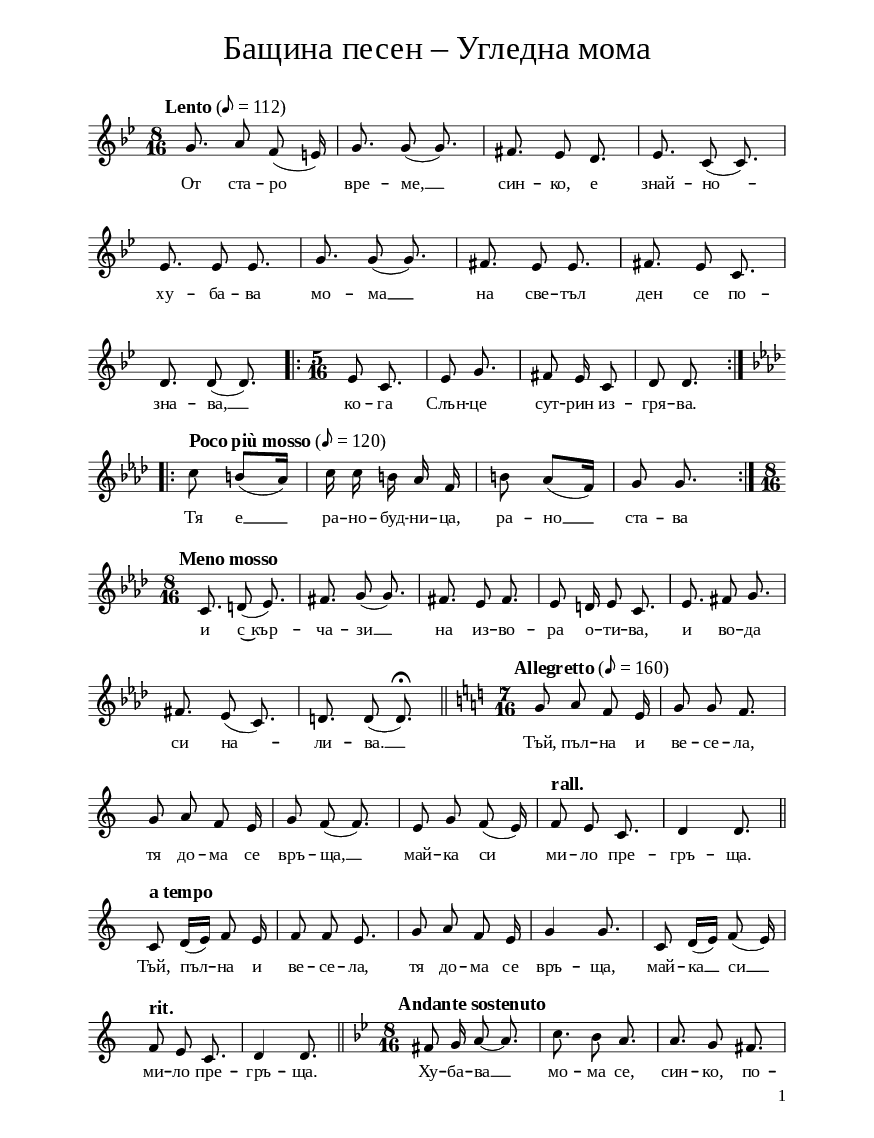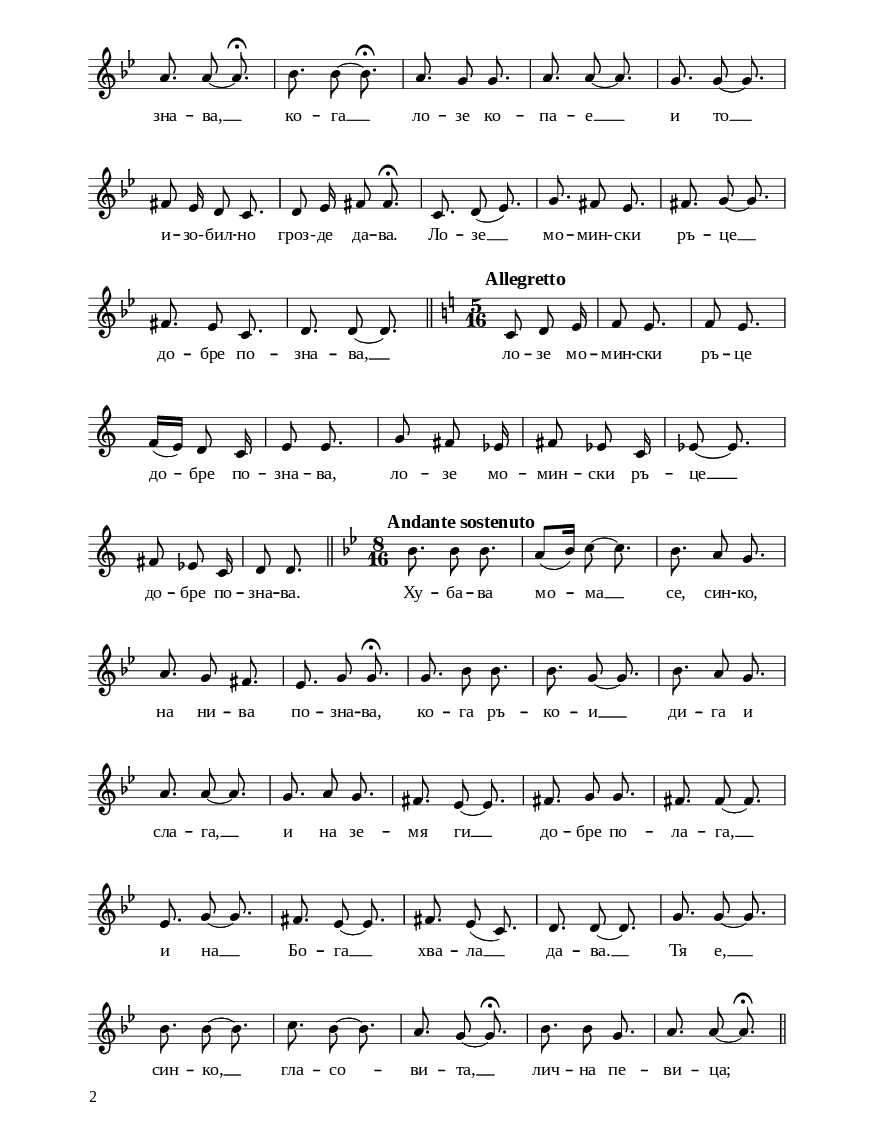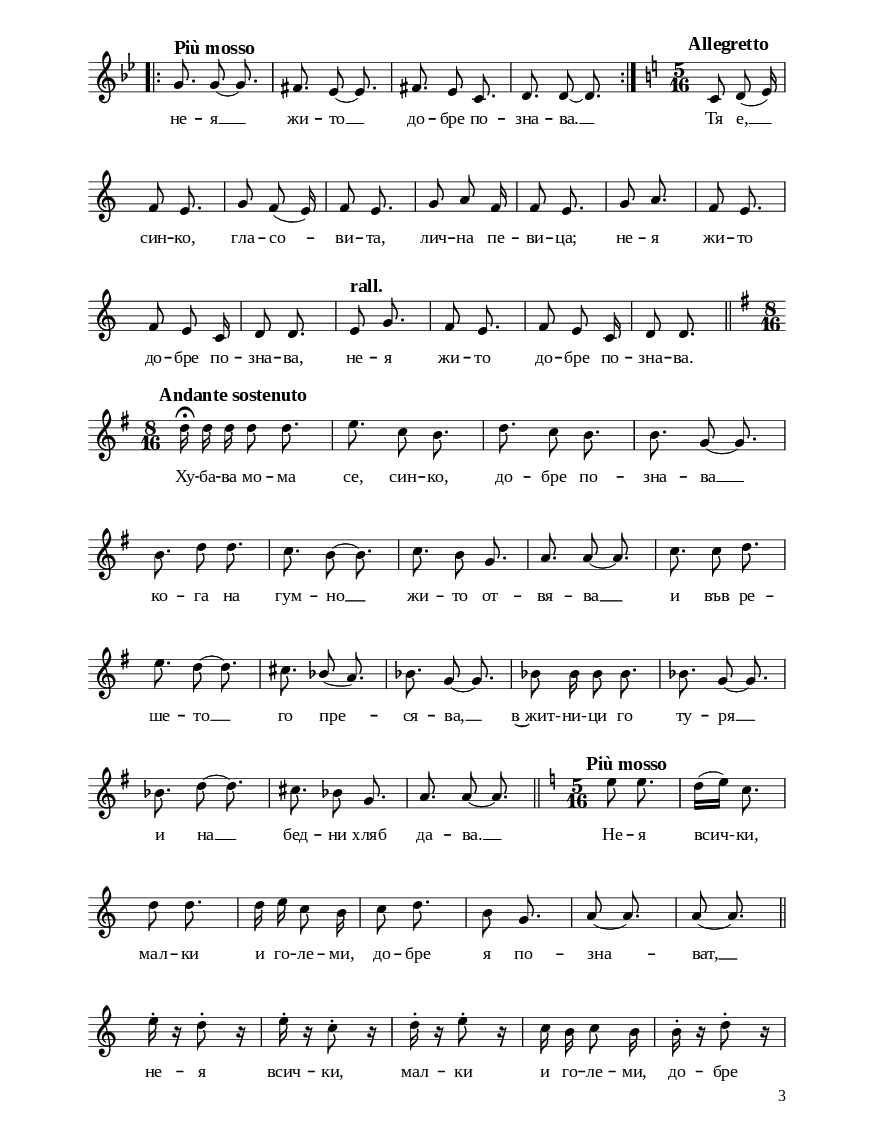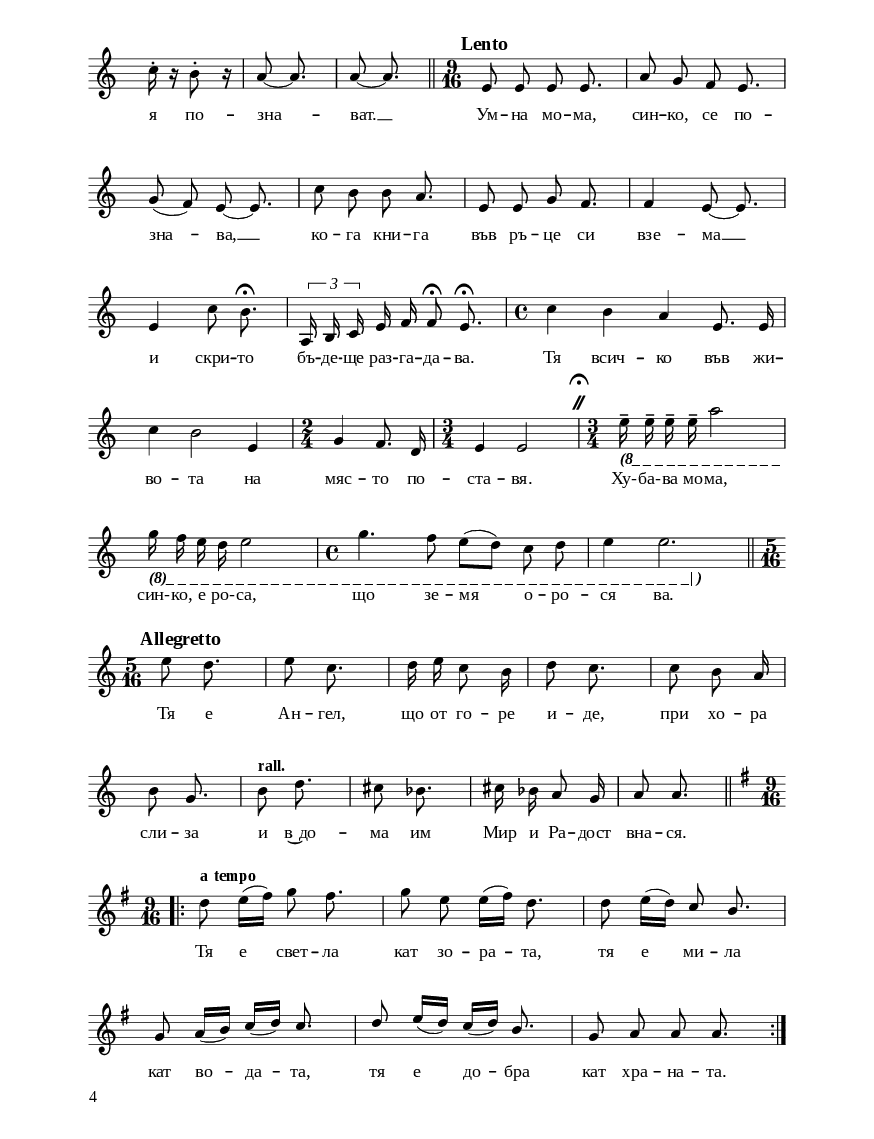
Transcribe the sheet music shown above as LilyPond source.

\version "2.24.2"

% include paper part and global functions
\include "include/globals.ily"

\bookpart {
  \label #'ref138
  \tocItem \markup "Бащина песен – Угледна мома"
  \paper {
    print-all-headers = ##t
    print-page-number = ##t
    print-first-page-number = ##t

    % put page numbers on the bottom
    oddHeaderMarkup = \markup ""
    evenHeaderMarkup = \markup ""
    oddFooterMarkup = \markup
    \fill-line {
      ""
      \if \should-print-page-number \fromproperty #'page:page-number-string
    }
    evenFooterMarkup = \markup
    \fill-line {
      \if \should-print-page-number \fromproperty #'page:page-number-string
      ""
    }

    left-margin = 1.5\cm
    right-margin = 1.5\cm
    top-margin = 1.6\cm
    bottom-margin = 1.2\cm
    ragged-bottom = ##t % do not spread the staves to fill the whole vertical space

    % change distance between staves
    system-system-spacing =
    #'((basic-distance . 11.5)
       (minimum-distance . 6)
       (padding . 1)
       (stretchability . 12))
  }
  \score {
    \include "include/score-layout.ily"

    \new Voice  \relative c' {
      \clef treble
      \key g \minor
      \time 8/16
      \tempoFunc "Lento" 8 "112"
      \autoBeamOff
      g'8. a8 f(e16) |
      g8. g8(g8.) |
      fis8. ees8 d8. |
      ees8. c8(c8.) | \break

      ees8. ees8 ees8. |
      g8. g8(g8.)  |
      fis8. ees8 ees8.  |
      fis8. ees8 c8.  | \break

      d8. d8(d8.)  |
      \bar ".|:" \time 5/16 ees8 c8.  |
      ees8 g8. |
      fis8 ees16 c8  |
      d8 d8. | \bar ":|.:" \break



      \tempoFunc "Poco più mosso" 8 "120"
      \key f \minor
      c'8 b8[(aes16)] |  |
      c16 c b aes f |  |
      b8 aes([f16])  |
      g8 g8. | \bar ":|."

      \time 8/16 \break
      \tempo "Meno mosso" c,8. d8(ees8.) |
      fis8. g8 (g8.) |
      fis8. ees8 fis8. |
      ees8 d16 ees8 c8. |
      ees8. fis8 g8. | \break

      fis8.ees8(c8.) |
      d8. d8(d8.\fermata) | \bar "||"
      \time 7/16
      \key c \major
      \tempoFunc "Allegretto" 8 "160"
      g8 a f e16 |
      g8 g f8. | \break

      g8 a f e16 |
      g8 f(f8.) |
      e8 g f(e16) |
      \tempo "rall." f8 e c8. |
      d4 d8. | \bar "||" \break

      \tempo "a tempo"
      c8 d16[(e)] f8 e16 |
      f8 f e8. |
      g8 a f e16 |
      g4 g8. |
      c,8 d16[(e)] f8(e16) | \break

      \tempo "rit."
      f8 e c8. |
      d4 d8. | \bar "||"
      \key g \minor
      \time 8/16
      \tempo "Andante sostenuto"
      fis8 g16 a8~ a8. |
      c8. bes8 a8. |
      a8. g8 fis8. | \break

      a8. a8~ a8.\fermata |
      bes8. bes8~ bes8.\fermata |
      a8. g8 g8. |
      a8. a8~ a8. |
      g8. g8~ g8. | \break

      fis8 ees16 d8 c8. |
      d8 ees16 fis8 fis8.\fermata |
      c8. d8(ees8.) |
      g8. fis8 ees8. |
      fis8. g8~ g8. | \break

      fis8. ees8 c8. |
      d8. d8~ d8. | \bar "||"
      \key c \major
      \time 5/16
      \tempo "Allegretto"
      c8 d e 16 |
      f8 e8. |
      f8 e8. | \break

      f16[(e)] d8 c16 |
      e8 e8.|
      g8 fis ees16 |
      fis8 ees8 c16 |
      ees8~ ees8. | \break

      fis8 ees8 c16 |
      d8 d8. | \bar "||"
      \key g \minor
      \time 8/16
      \tempo "Andante sostenuto"
      bes'8. bes8 bes8. |
      a8[(bes16)] c8~ c8. |
      bes8. a8 g8. | \break
      a8. g8 fis8. |
      ees8. g8 g8.\fermata |
      g8. bes8 bes8. |
      bes8. g8~ g8. |
      bes8. a8 g8. | \break

      a8. a8~ a8. |
      g8. a8 g8. |
      fis8. ees8~ ees8. |
      fis8. g8 g8. |
      fis8. fis8~ fis8. | \break

      ees8. g8~ g8. |
      fis8. ees8~ ees8. |
      fis8. ees8(c8.) |
      d8. d8~ d8. |
      g8. g8~ g8. | \break

      bes8. bes8~ bes8. |
      c8. bes8~ bes8. |
      a8. g8~ g8.\fermata |
      bes8. bes8 g8. |
      a8. a8~ a8.\fermata | \break

      \bar ".|:-||"  \tempo "Più mosso"
      g8. g8~ g8. |
      fis8. ees8~ ees8. |
      fis8. ees8 c8. |
      d8. d8~ d8. | \bar ":|."

      \key c \major
      \time 5/16
      \tempo "Allegretto"
      c8 d(e16) | \break

      f8 e8. |
      g8 f8(e16) |
      f8 e8. |
      g8 a f16 |
      f8 e8. |
      g8 a8. |
      f8 e8. | \break

      f8 e c16 |
      d8 d8. |
      \tempo "rall."
      e8 g8. |
      f8 e8. |
      f8 e c16 |
      d8 d8. | \bar "||"
      \time 8/16
      \key g \major
      \break

      \tempo "Andante sostenuto"
      d'16\fermata d d d8 d8. |
      e8. c8 b8. |
      d8. c8 b8. |
      b8. g8~ g8. \break

      b8. d8 d8. |
      c8. b8~ b8. |
      c8. b8 g8. |
      a8. a8~ a8. |
      c8. c8 d8. | \break

      e8. d8~ d8. |
      cis8. \stemUp bes8(a8.) \stemNeutral |
      bes8. g8~ g8. |
      bes8 bes16 bes8 bes8. |
      bes8. g8~ g8. | \break
      bes8. d8~ d8. |
      cis8. bes8 g8. |
      a8. a8~ a8. |  \bar "||"
      \key c \major
      \time 5/16
      \tempo "Più mosso" e'8 e8. |
      d16[(e)] c8. | \break
      d8 d8. |
      d16 e c8  b16 |
      c8 d8. |
      b8 g8. |
      a8~ a8. |
      a8~ a8. | \bar "||" \break

      e'16\staccato r16 d8\staccato r16 |
      e16\staccato r16 c8\staccato r16 |
      d16\staccato r16 e8\staccato r16 |
      c16 b c8 b16 |
      b16\staccato r16 d8\staccato r16 | \break

      c16\staccato r16 b8\staccato r16 |
      a8~ a8. |
      a8~ a8. |  \bar "||"
      \key a \minor
      \time 9/16
      \tempo "Lento" e8 e e e8. |
      a8 g f e8. | \break

      g8(f) e8~ e8. |
      c'8 b b a8. |
      e8 e g f8. |
      f4 e8~ e8. | \break

      e4 c'8 b8.\fermata |
      \tuplet 3/2 { a,16 b c } e f f8\fermata e8.\fermata |
      \time 4/4 c'4 b a e8. e16  \break |

      c'4 b2 e,4 |
      \time 2/4 g4 f8. d16 |
      \time 3/4 e4   e2 \mark\markup{ \column { \hspace #0 \center-align \normalsize \musicglyph #"scripts.ufermata"  \center-align \normalsize \musicglyph #"scripts.caesura.straight" }}
      |
      \bar "|"
      \time 3/4  | % 149

      e'16_\markup \bold \italic {"(8_ _ _ _ _ _ _ _ _ _ _ _ _"} --e16 --e16 --
      e16 --a2   \break | % 151
      g16_\markup \bold \italic {"(8)_ _ _ _ _ _ _ _ _ _ _ _ _ _ _ _ _ _ _ _ _ _ _ _ _ _ _ _ _ _ _ _ _ _ _ _ _ _ _ _ _ _ _ _ _| )"} f16 e16 d16
      e2 | % 152

      \time 4/4  | % 152
      g4.f8 e8 ( [d8 ] )
      c8 d8  | % 153
      e4 e2. \bar "||" \break
      \tempo "Allegretto"
      \time 5/16  | % 154
      e8 d8. | % 155
      e8 c8. | % 156
      d16 e16  c8 b16 |% 158
      d8 c8. | c8 b8 a16 | \break
      b8  g8. |
      b8 ^\markup{ \bold {rall.} }d8. | % 161
      cis8 bes8. | % 162
      cis16 bes16  a8  g16 | % 163
      a8  a8. \bar "||"

      \break \repeat volta 1 {
        | % 164
        \bar ".|:-||"  \key g \major \time 9/16 | % 164
        d8 ^\markup{ \bold {a tempo} } e16 ( [
        fis16 ) ] g8 fis8. | % 165
        g8 e8 e16 ( [ \stemDown
        fis16 ) ]d8. | % 166
        d8 e16 ( [d16 ) ] \stemUp
        c8 b8. \break | % 167
        g8 a16 ( [  b16 ) ]c16 (
        [d16 ) ]c8. | % 168
        d8 e16 ( [d16 ) ] \stemUp
        c16 ( [d16 ) ]b8. | % 169
        g8  a8  a8  a8. \bar ":|."
      }


    }

    \addlyrics {
      От ста -- ро вре -- ме, __ син -- ко, е знай -- но --
      ху -- ба -- ва мо -- ма __ на све -- тъл ден се по --
      зна -- ва, __ ко -- га Слън -- це сут -- рин из -- гря -- ва.
      Тя е __ ра -- но -- буд -- ни -- ца, ра -- но __ ста -- ва
      и с~кър -- ча -- зи __ на из -- во -- ра о -- ти -- ва, и во -- да
      си на -- ли -- ва. __ Тъй, пъл -- на и ве -- се -- ла,
      тя до -- ма се връ -- ща, __ май -- ка си ми -- ло пре -- гръ -- ща.
      Тъй, пъл -- на и ве -- се -- ла,  тя до -- ма се връ -- ща, май -- ка __ си __
      ми -- ло пре -- гръ -- ща. Ху -- ба -- ва __ мо -- ма се, син -- ко, по --
      зна -- ва, __ ко -- га __ ло -- зе ко -- па -- е __ и то __
      и -- "зо-" -- бил -- но "гроз-" -- де да -- ва. Ло -- зе __ мо -- "мин-" -- ски ръ -- це __
      до -- бре по -- зна -- ва, __ ло -- зе мо -- мин -- ски ръ -- це
      до -- бре по -- зна -- ва, ло -- зе мо -- мин -- ски ръ -- це __
      до -- бре по -- зна -- ва. Ху -- ба -- ва мо -- ма __ се, син -- ко,
      на ни -- ва по -- зна -- ва, ко -- га ръ -- ко -- и __ ди -- га и
      сла -- га, __ и на  зе -- мя ги __ до -- бре по -- ла -- га, __
      и на __ Бо -- га __  хва -- ла __ да -- ва. __ Тя е, __
      син -- ко, __ гла -- со -- ви -- та, __  лич -- на пе -- ви -- ца;
      не -- я __ жи -- то __ до -- бре по -- зна -- ва. __ Тя е, __
      син -- ко, гла -- со -- ви -- та, лич -- на пе -- ви -- ца; не -- я жи -- то
      до -- бре по -- зна -- ва, не -- я жи -- то до -- бре по -- зна -- ва.
      Ху -- ба -- ва мо -- ма се, син -- ко, до -- бре по -- зна -- ва __
      ко -- га на гум -- но __  жи -- то от -- вя -- ва __ и във ре --
      ше -- то __ го пре -- ся -- ва, __ "в~жит-" -- "ни-" -- ци го ту -- ря __
      и на __  бед -- ни хляб да -- ва. __ Не -- я "всич-" -- ки,
      мал -- ки и го -- ле -- ми, до -- бре я по -- зна -- ват, __
      не -- я всич -- ки, мал -- ки и го -- ле -- ми, до -- бре
      я по -- зна -- ват. __ Ум -- на мо -- ма, син -- ко, се по --
      зна -- ва, __ ко -- га кни -- га във ръ -- це си взе -- ма __
      и скри -- то бъ -- де -- ще раз -- га -- да -- ва. Тя всич -- ко във жи --
      во -- та на мяс -- то по -- ста -- вя. "Ху-" -- "ба-" -- ва мо -- ма,
      "син-" -- ко, е "ро-" -- са, що зе -- мя о -- ро -- ся ва.
      Тя е Ан -- гел, що от го -- ре и -- де, при хо -- ра
      сли -- за  и в~до -- ма им Мир и Ра -- дост вна -- ся.
      Тя е свет -- ла кат зо -- ра -- та, тя е ми -- ла
      кат во -- да -- та, тя е до -- бра кат хра -- на -- та.
    }

    \header {
      title = \titleFunc "Бащина песен – Угледна мома" "Baština pesen – Ugledna moma"
    }

    \midi{}

  } % score

} % bookpart
